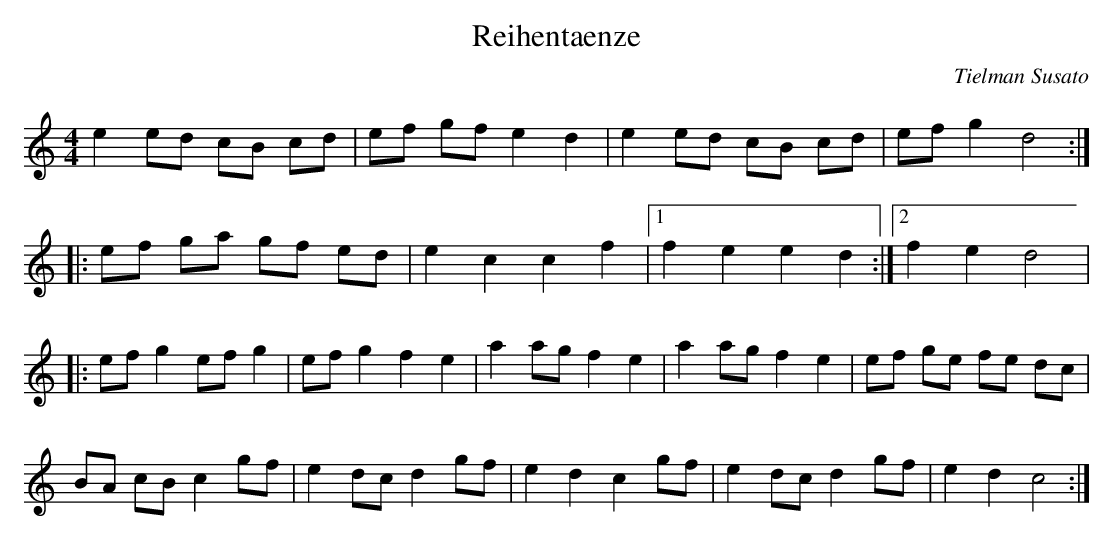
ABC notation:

X:1
T:Reihentaenze
C:Tielman Susato
M:4/4
L:1/8
K:C
e2ed cB cd|ef gf e2d2|e2ed cB cd|ef g2d4:|
|:ef ga gf ed|e2c2c2f2|[1f2e2e2d2:|[2f2e2d4|
|:ef g2ef g2|ef g2f2e2|a2ag f2e2|a2ag f2e2|ef ge fe dc|
BA cB c2gf|e2dc d2gf|e2d2c2gf|e2dc d2gf|e2d2c4:|
